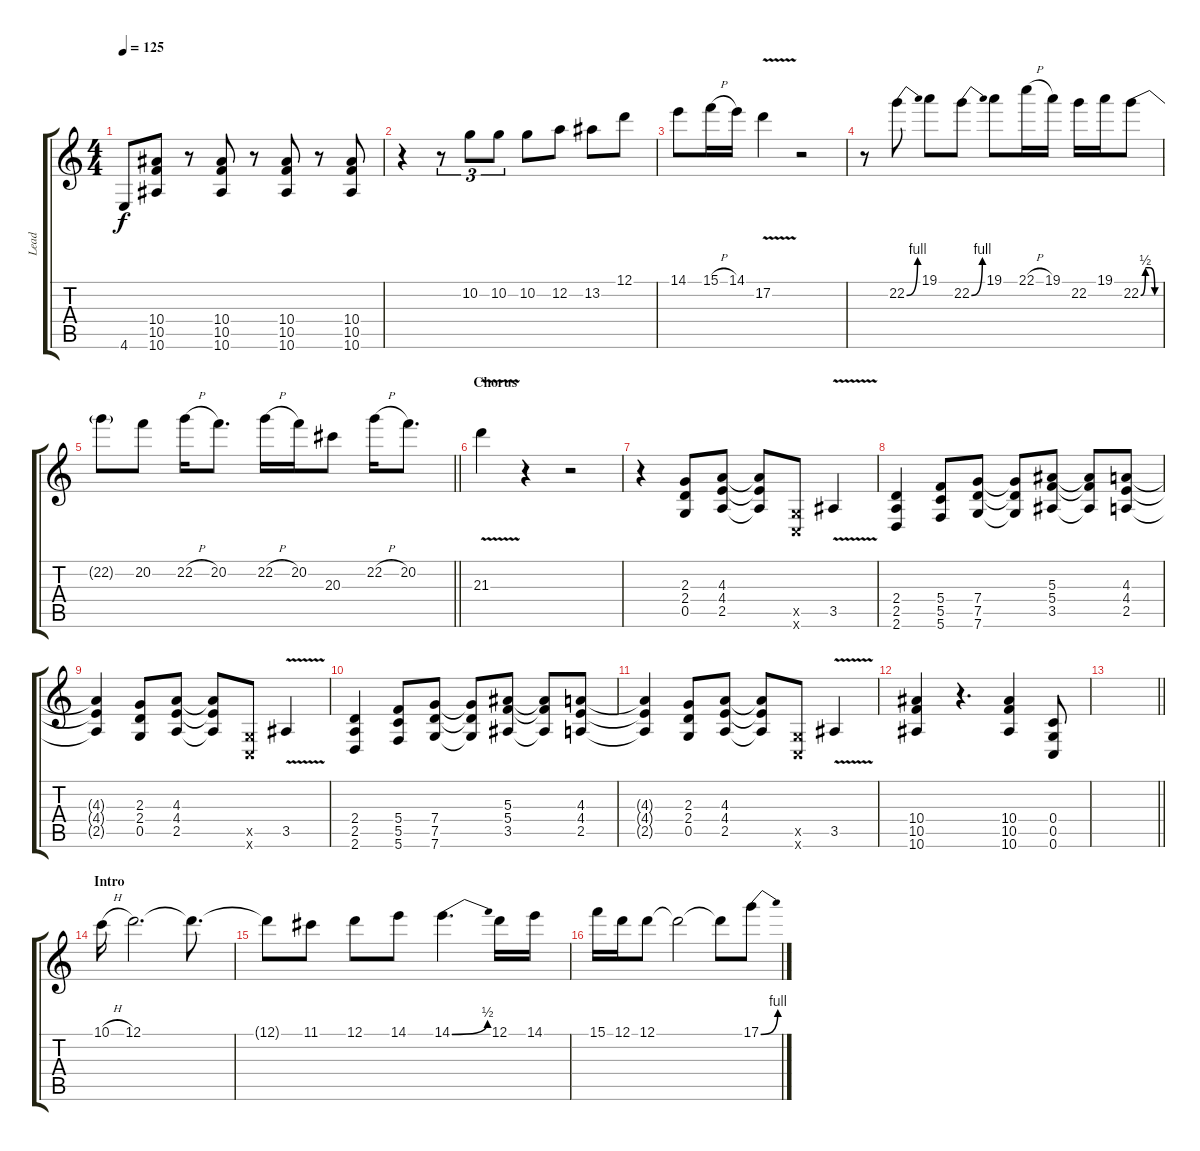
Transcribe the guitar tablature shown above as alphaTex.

\track ("Lead" "Lead") {instrument distortionguitar}
\staff {score tabs}
\tuning (D4 A3 F3 C3 G2 C2) {hide}
\ts (4 4)
\tempo 125
\clef g2
\ks c
4.6{t}.8{dy f} (10.4 10.5 10.6).8 r.8 (10.4 10.5 10.6).8 r.8 (10.4 10.5 10.6).8 r.8 (10.4 10.5 10.6).8 |
r.4 r.8{tu (3 2)} 10.2.8{tu (3 2)} 10.2.8{tu (3 2)} 10.2.8 12.2.8 13.2.8 12.1.8 |
14.1.8 15.1{h}.16 14.1.16 17.2{v}.4 r.2 |
r.8 22.2{be (bend 0 0 60 4)}.8 19.1.8 22.2{be (bend 0 0 60 4)}.8 19.1.8 22.1{h}.16 19.1.16 22.2.16 19.1.16 22.2{be (custom 0 0 15 2 30 2 45 0 60 0)}.8 |
\barLineRight lightlight
22.2{t}.8 20.2.8 22.2{h}.16 20.2.8{d} 22.2{h}.16 20.2.16 20.3.8 22.2{h}.16 20.2.8{d} |
\section ("" "Chorus")
21.3{v}.4 r.4 r.2 |
r.4 (2.3 2.4 0.5).8 (4.3 4.4 2.5).8 (4.3{t} 4.4{t} 2.5{t}).8 (0.5{x} 0.6{x}).8 3.5{v}.4 |
(2.4 2.5 2.6).4 (5.4 5.5 5.6).8 (7.4 7.5 7.6).8 (7.4{t} 7.5{t} 7.6{t}).8 (5.3 5.4 3.5).8 (5.3{t} 5.4{t} 3.5{t}).8 (4.3 4.4 2.5).8 |
(4.3{t} 4.4{t} 2.5{t}).4 (2.3 2.4 0.5).8 (4.3 4.4 2.5).8 (4.3{t} 4.4{t} 2.5{t}).8 (0.5{x} 0.6{x}).8 3.5{v}.4 |
(2.4 2.5 2.6).4 (5.4 5.5 5.6).8 (7.4 7.5 7.6).8 (7.4{t} 7.5{t} 7.6{t}).8 (5.3 5.4 3.5).8 (5.3{t} 5.4{t} 3.5{t}).8 (4.3 4.4 2.5).8 |
(4.3{t} 4.4{t} 2.5{t}).4 (2.3 2.4 0.5).8 (4.3 4.4 2.5).8 (4.3{t} 4.4{t} 2.5{t}).8 (0.5{x} 0.6{x}).8 3.5{v}.4 |
(10.4 10.5 10.6).4 r.4{d} (10.4 10.5 10.6).4 (0.4 0.5 0.6).8 |
\barLineRight lightlight
|
\section ("" "Intro")
10.1{h}.16 12.1.2{d} 12.1{t}.8{d} |
12.1{t}.8 11.1.8 12.1.8 14.1.8 14.1{be (bend 0 0 60 2)}.4{d} 12.1.16 14.1.16 |
15.1.16 12.1.16 12.1.8 12.1{t}.2 12.1{t}.8 17.1{be (bend 0 0 60 4)}.8
